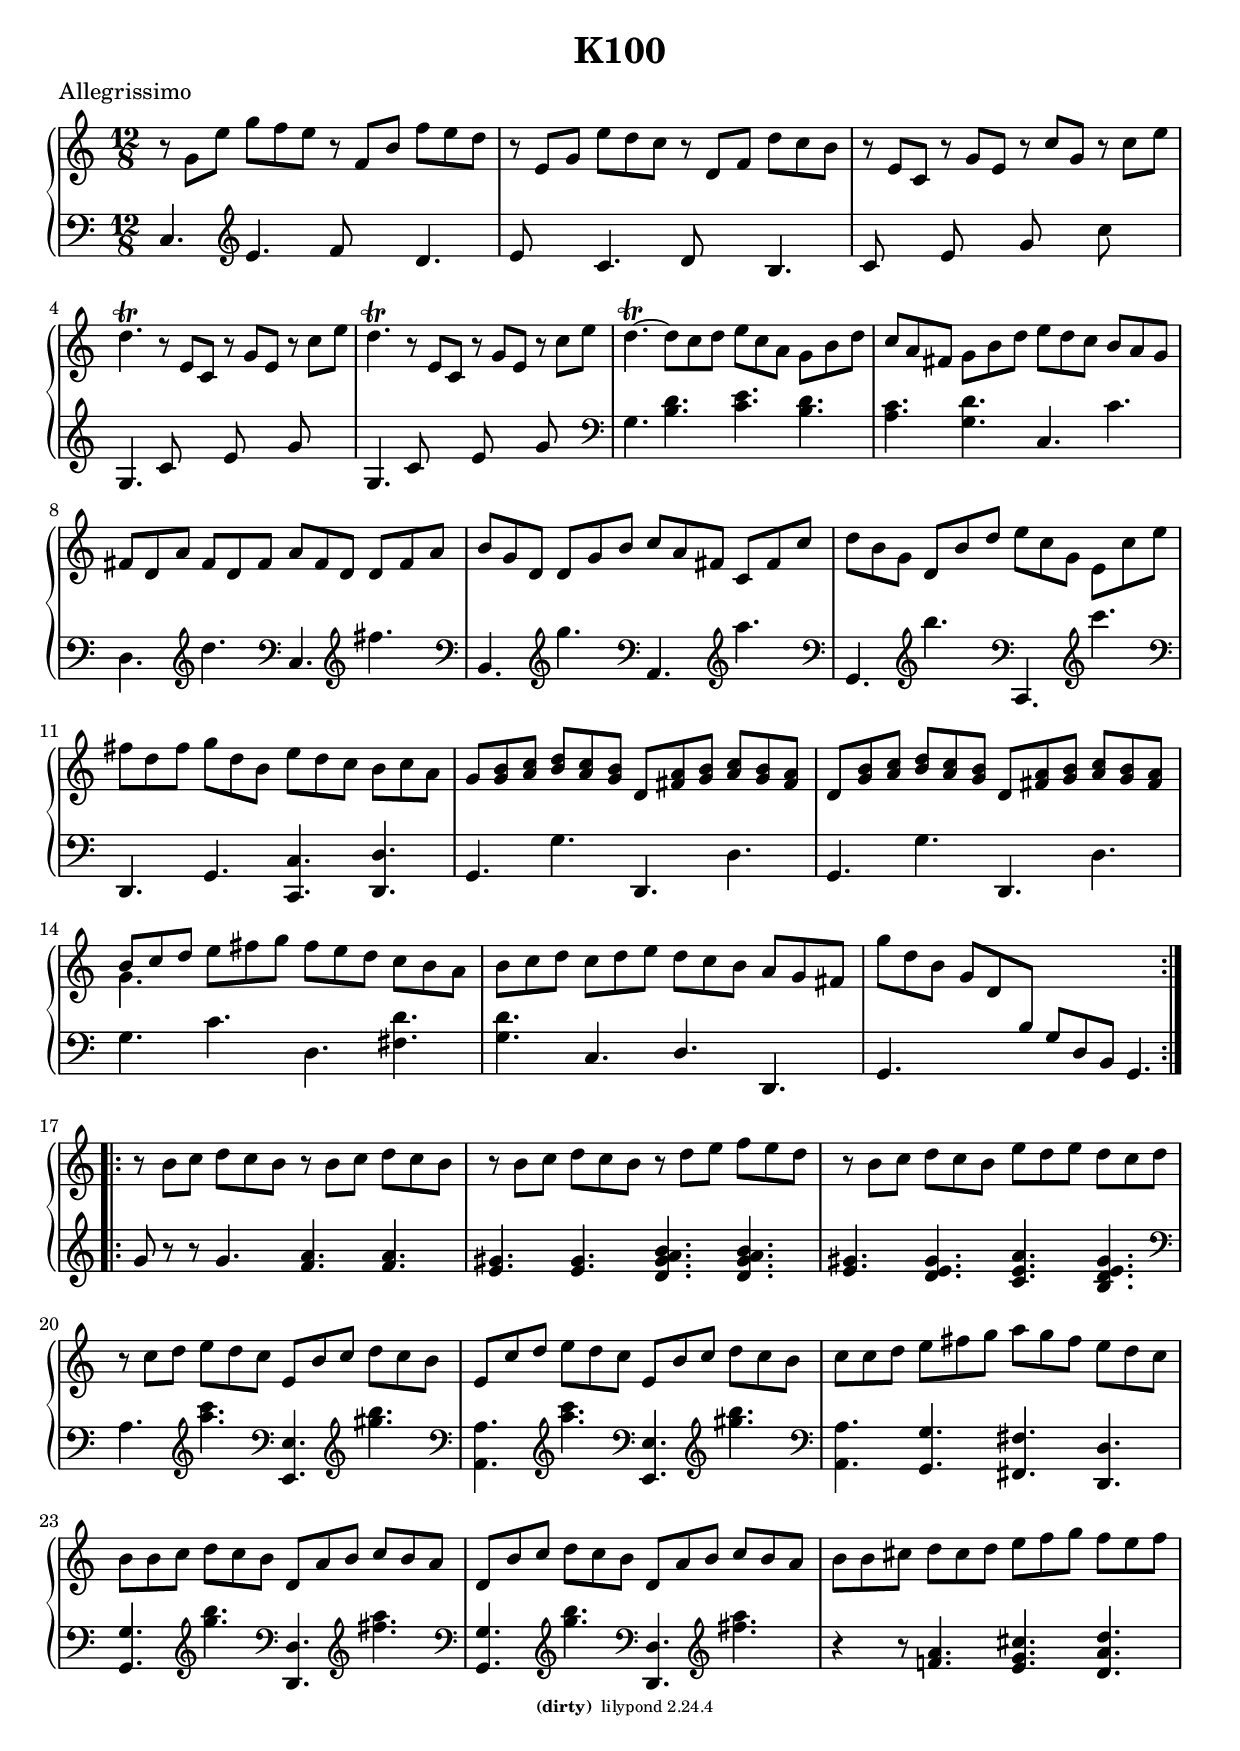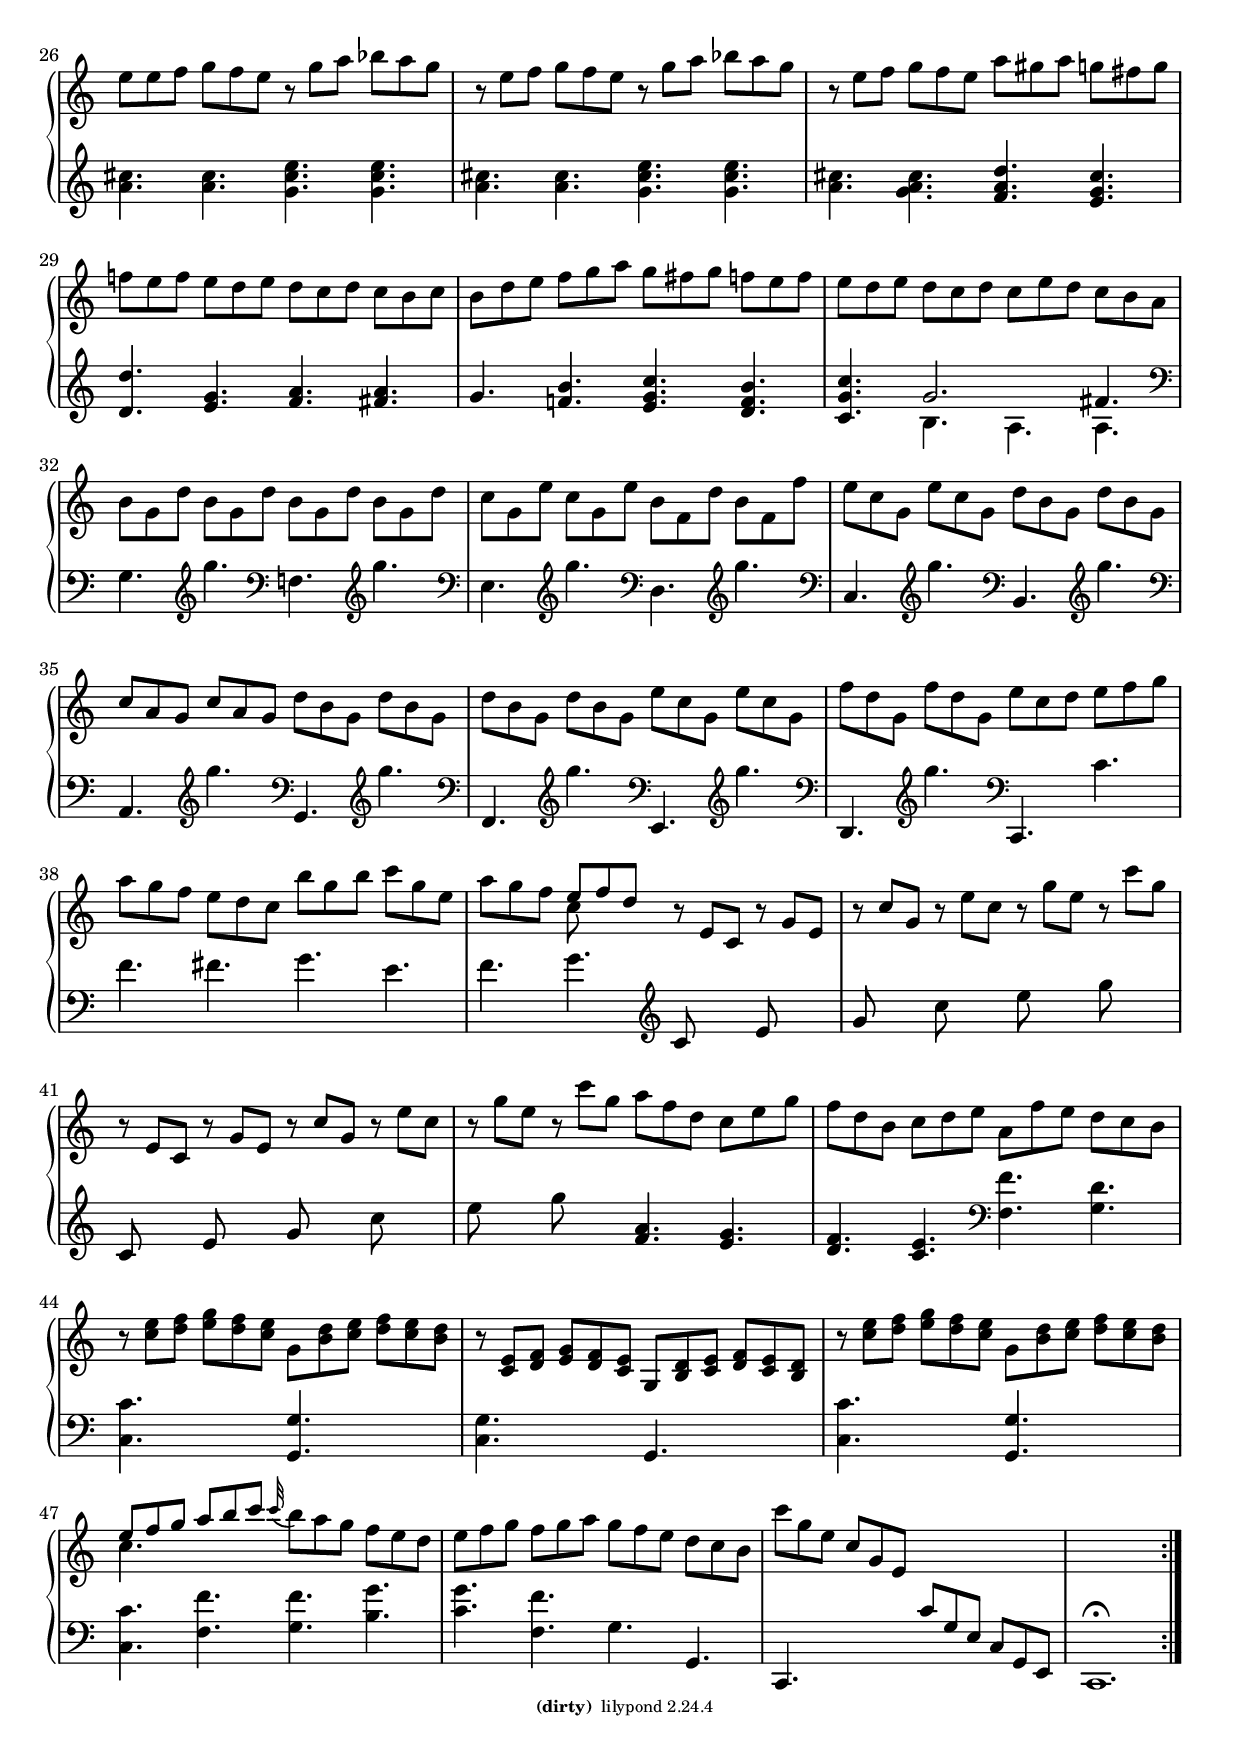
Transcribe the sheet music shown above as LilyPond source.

\version "2.18.2"

\include "../../general.ily"
\include "../../a4-210x297.ily"

#(set-global-staff-size 20)

breaks = {}
\version "2.18.2"

su = \stemUp
sd = \stemDown
sn = \stemNeutral
tu = \tieUp
td = \tieDown
tn = \tieNeutral
cstr = \change Staff = "right"
cstl = \change Staff = "left"

\header {
  title = "K100"
  meter = "Allegrissimo"
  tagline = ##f
}

global = {
  \key c \major
  \time 12/8
}

right = \relative c'' {
  \global
 
  \repeat volta 2 {
    r8 g e' g f e r f, b f' e d
    r8 e, g e' d c r d, f d' c b
    r e, c r g' e r c' g r c e
    
    d4.-\trill r8 e, c r g' e r c' e
    d4.-\trill r8 e, c r g' e r c' e
    d4.-\trill ~ d8 c d e c a g b d
    
    c a fis g b d e d c b a g
    fis d a' fis d fis a fis d d fis a
    b g d d g b c a fis c fis c'
    
    d b g d b' d e c g \sd e c' e \sn
    fis d fis g d b e d c b c a \su 
    << { s b c d c b s a b c b a } { g g a b a g d fis g a g fis } >>
    
    << { s b c d c b s a b c b a } { d, g a b a g d fis g a g fis } >>
    \sn << { b c d } \\ { g,4. } >> e'8 fis g fis e d c b a
    b c d c d e d c b a g fis
    g' d b \su g d \cstl b g d b g4. \sn 
  }
  
  \repeat volta 2 {
    \cstr r8 b'' c d c b r b c d c b
    r b c d c b r d e f e d
    r b c d c b e d e d c d
    
    r c d e d c e, b' c d c b
    e, c' d e d c e, b' c d c b
    c c d e fis g a g fis e d c
    
    b b c d c b \su d, a' b c b a
    d, b' c \sd d c b \su d, a' b c b a
    \sn b b cis d cis d e f g f e f
    
    e e f g f e r g a bes a g
    r e f g f e r g a bes a g
    r e f g f e a gis a g fis g
    
    f! e f e d e d c d c b c
    b d e f g a g fis g f e f
    e d e d c d c e d c b a
    
    \sd b g d' b g d' b g d' b g d'
    c g e' c g e' b f d' b f f'
    e c g e' c g d' b g d' b g
    
    \sn c a g c a g d' b g d' b g
    d' b g d' b g e' c g e' c g
    f' d g, f'd g, e' c d e f g
    
    a g f e d c b' g b c g e
    a g f << { e f d } \\ { c } >> r e, c r g' e
    r c' g r e' c r g' e r c' g

    r e, c r g' e r c' g r e' c
    r g' e r c' g a f d c e g
    f d b c d e a, f' e d c b
    
    r << { e f g f e s d e f e d } { c d e d c g b c d c b } >>
    r << { e, f g f e s d e f e d } { c d e d c g b c d c b } >>
    r << { e' f g f e s d e f e d } { c d e d c g b c d c b } >>
    
    << { e f g a[ b c] } \\ { c,4. } >>  \appoggiatura c'32 b8 a g f e d
    e f g f g a g f e d c b
    c' g e \su c g e \cstl c g e c g e
    c1.-\fermata
  }
}
 
left = \relative c {
  \global
  
  \repeat volta 2 {
    c4. \clef treble e' f8 s4 d4.
    e8 s4 c4. d8 s4 b4.
    c8 s4 e8 s4 g8 s4 c8 s4
    
    g,4. c8 s4 e8 s4 g8 s4
    g,4. c8 s4 e8 s4 g8 s4
    \clef bass g,4. <b d> <c e> <b d>    
    <a c> <g d'> c, c'
    
    << { \sn s4. \clef treble d' s \clef treble fis
        s \clef treble g s \clef treble a
        s \clef treble b s \clef treble c
      } \\
      { \sn \clef bass d,,,4. s \clef bass c s
        \clef bass b s \clef bass a s
        \clef bass g s \clef bass c, s
    } >>
    
    \clef bass d g <c, c'> <d d'>
    g g' d, d'
    g, g' d, d'
    
    g c d, <fis d'>
    <g d'> c, \once \su d d,
    g s s2.
  }
  \once \set Staff.explicitClefVisibility = #end-of-line-invisible 
  
  \repeat volta 2 {
    \clef treble g''8 r r g4. <f a> <f a> 
    <e gis> <e gis> <d gis a b> <d gis a b>
    <e gis> <d e gis> <c e a> <b d e gis>
    
    << { \sn \clef bass a s \clef bass <e, e'> s
         \clef bass <a a'> s \clef bass <e e'> s } \\
       { \sn s \clef treble <a''' c> s \clef treble <gis b>
         s \clef treble <a c> s \clef treble <gis b> } >>
    \clef bass <a,,, a'> <g g'> <fis fis'> <d d'>
     
    << { \sn \clef bass <g g'> s \clef bass <d d'> s
         \clef bass <g g'> s \clef bass <d d'> s } \\
       { \sn s \clef treble <g''' b> s \clef treble <fis a>
         s \clef treble <g b> s \clef treble <fis a> } >>
     r4 r8 <f,! a>4. <e g cis> <d a' d>
     
     \sd <a' cis> <a cis> <g cis e> <g cis e>
     <a cis> <a cis> <g cis e> <g cis e>
     <a cis> <g a cis> \sn <f a d> <e g cis>
     
     <d d'> <e g> <f a> <fis a>
     g <f! b> <e g c> <d f b>
     <c g' c> << { g'2. fis4. } \\ { b,4. a a } >>
     
     << { \sn \clef bass g s \clef bass f! s
          \clef bass e s \clef bass d s
          \clef bass c s \clef bass b s
          \clef bass a s \clef bass g s
          \clef bass f s \clef bass e s
          \clef bass d s \clef bass c } \\
        { \sn s \clef treble g'''' s \clef treble g
          s \clef treble g s \clef treble g
          s \clef treble g s \clef treble g
          s \clef treble g s \clef treble g
          s \clef treble g s \clef treble g
          s \clef treble g } >> c,,
      
     f fis g  e
     f g \clef treble c,8 s4 e8 s4
     g8 s4 c8 s4 e8 s4 g8 s4
     
     c,,8 s4 e8 s4 g8 s4 c8 s4 
     e8 s4 g8 s4 <f, a>4. <e g>
     <d f> <c e> \clef bass <f, f'> <g d'>
     
     <c, c'> s <g g'> s
     <c g'> s g s
     <c c'> s <g g'> s
     
     <c c'> <f f'> <g f'> <b g'>
     <c g'> <f, f'> g g,
     c, s s2.
     s1.
  }
}

\score {
  \new PianoStaff <<
    \new Staff = "right" {
      << 
        \breaks
        \right
      >>
    }
    \new Staff = "left" { 
      <<
        \breaks
        \clef bass \left 
      >>
    }
  >>
  \layout { indent = 0 }
}

